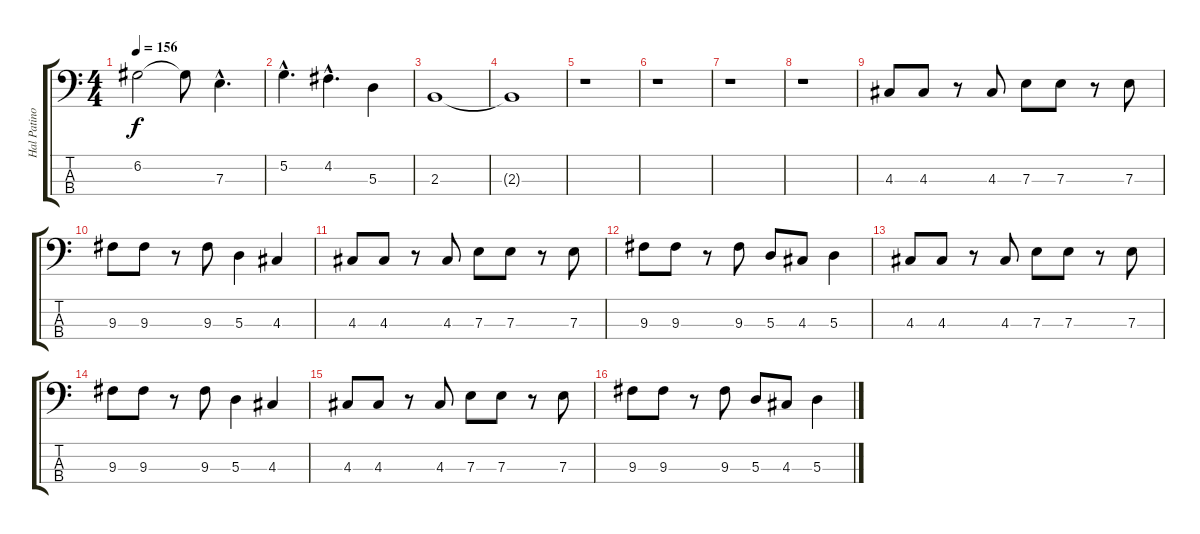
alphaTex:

\track ("Hal Patino" "Hal Patino") {instrument electricbassfinger}
\staff {score tabs}
\tuning (G2 D2 A1 E1) {hide}
\ts (4 4)
\tempo 156
\clef f4
\ks c
6.2.2{dy f} 6.2{t}.8 7.3{hac}.4{d} |
5.2{hac}.4{d} 4.2{hac}.4{d} 5.3.4 |
2.3.1 |
2.3{t}.1 |
r.1 |
r.1 |
r.1 |
r.1 |
4.3.8 4.3.8 r.8 4.3.8 7.3.8 7.3.8 r.8 7.3.8 |
9.3.8 9.3.8 r.8 9.3.8 5.3.4 4.3.4 |
4.3.8 4.3.8 r.8 4.3.8 7.3.8 7.3.8 r.8 7.3.8 |
9.3.8 9.3.8 r.8 9.3.8 5.3.8 4.3.8 5.3.4 |
4.3.8 4.3.8 r.8 4.3.8 7.3.8 7.3.8 r.8 7.3.8 |
9.3.8 9.3.8 r.8 9.3.8 5.3.4 4.3.4 |
4.3.8 4.3.8 r.8 4.3.8 7.3.8 7.3.8 r.8 7.3.8 |
9.3.8 9.3.8 r.8 9.3.8 5.3.8 4.3.8 5.3.4
